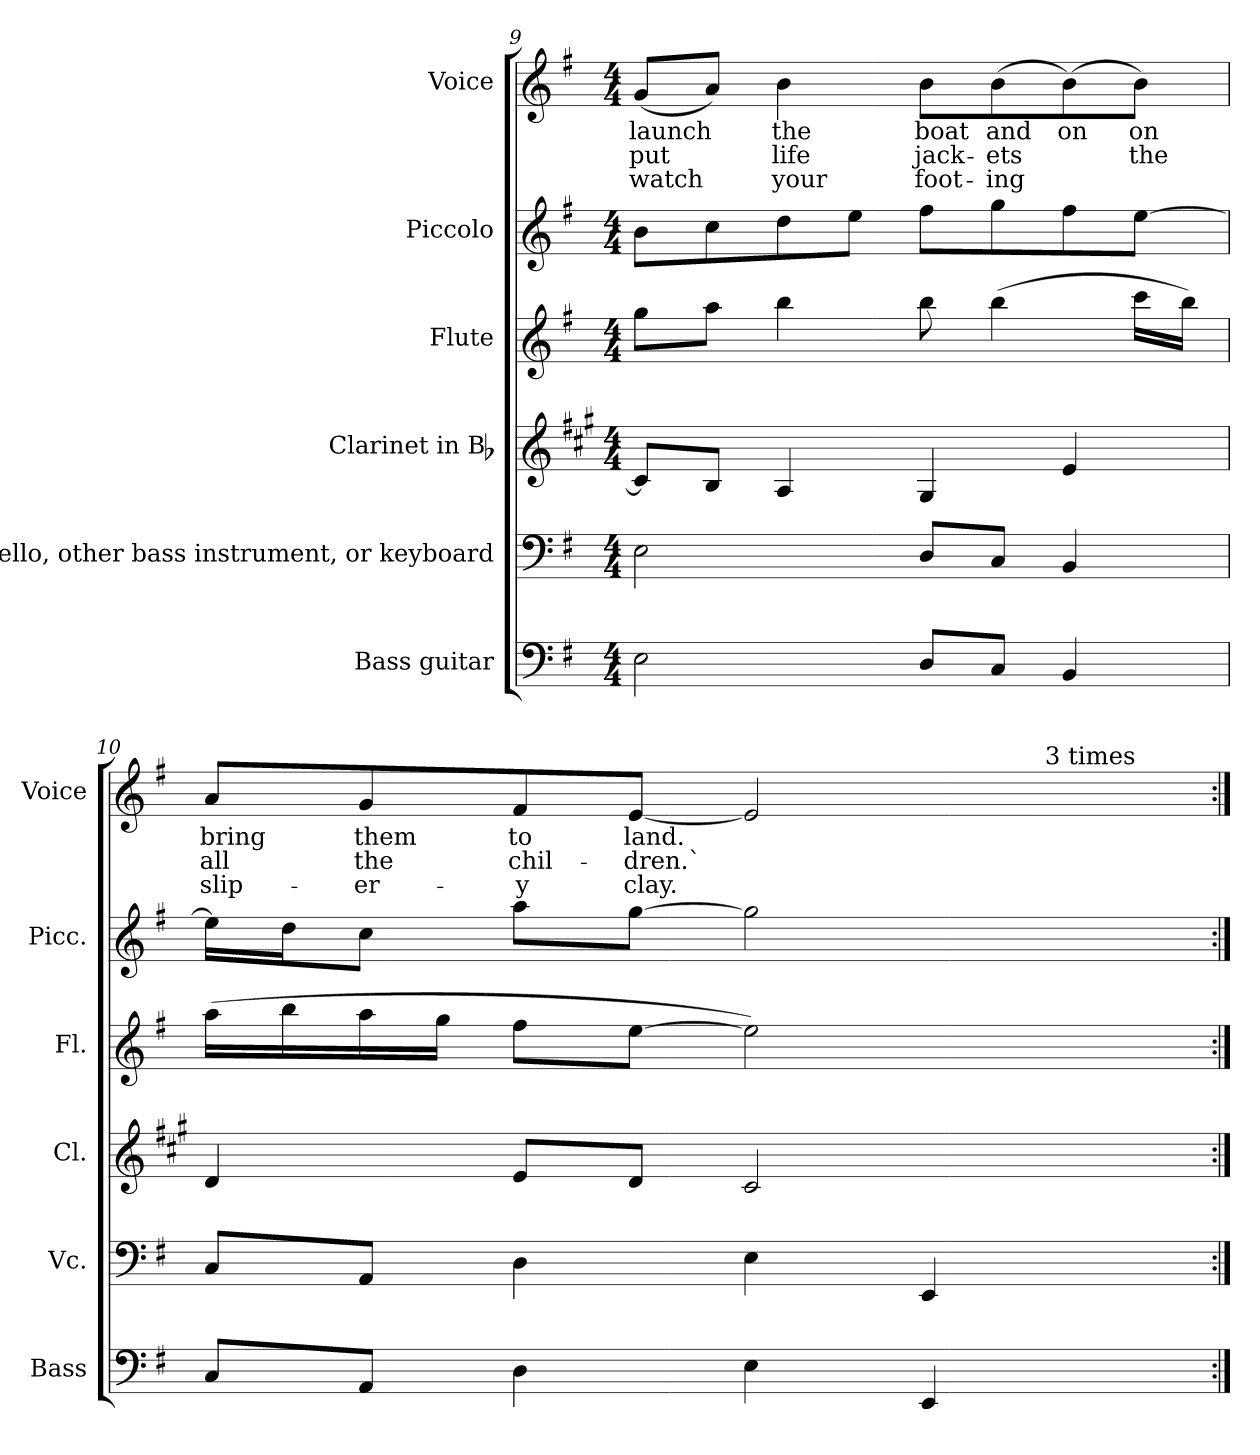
**kern	**kern	**kern	**kern	**kern	**kern	**text	**text	**text
*part6	*part5	*part4	*part3	*part2	*part1	*part1	*part1	*part1
*staff6	*staff5	*staff4	*staff3	*staff2	*staff1	*staff1	*staff1	*staff1
*I"Bass guitar	*I"Violoncello, other bass instrument, or keyboard	*I"Clarinet in Bb	*I"Flute	*I"Piccolo	*I"Voice	*	*	*
*I'Bass	*I'Vc.	*I'Cl.	*I'Fl.	*I'Picc.	*I'Voice	*	*	*
*clefF4	*clefF4	*clefG2	*clefG2	*clefG2	*clefG2	*	*	*
*ITrd7c12	*	*ITrd1c2	*	*ITrd-7c-12	*	*	*	*
*k[f#]	*k[f#]	*k[f#]	*k[f#]	*k[f#]	*k[f#]	*	*	*
*G:	*G:	*G:	*G:	*G:	*G:	*	*	*
*M4/4	*M4/4	*M4/4	*M4/4	*M4/4	*M4/4	*	*	*
=9	=9	=9	=9	=9	=9	=9	=9	=9
!	!	!	!	!	!	!LO:LY:b:color=#000000	!LO:LY:b:color=#000000	!LO:LY:b:color=#000000
2EEi\	2Ei\	8Bi/L]	8ggi\L	8bbi\L	(8gi/L	launch	put	watch
.	.	8Ai/J	8aai\J	8ccci\	8ai/J)	.	.	.
!	!	!	!	!	!	!LO:LY:b:color=#000000	!LO:LY:b:color=#000000	!LO:LY:b:color=#000000
.	.	4Gi/	4bbi\	8dddi\	4bi\	the	life	your
.	.	.	.	8eeei\J	.	.	.	.
!	!	!	!	!	!	!LO:LY:b:color=#000000	!LO:LY:b:color=#000000	!LO:LY:b:color=#000000
8DDi/L	8Di/L	4F#i/	8bbi\	8fff#i\L	8bi\L	boat	jack-	foot-
!	!	!	!	!	!	!LO:LY:b:color=#000000	!LO:LY:b:color=#000000	!LO:LY:b:color=#000000
8CCi/J	8Ci/J	.	(4bbi\	8gggi\	(8bi\	and	-ets	-ing
!	!	!	!	!	!	!LO:LY:b:color=#000000	!	!
4BBBi/	4BBi/	4di/	.	8fff#i\	(8bi\)	on	.	.
!	!	!	!	!	!	!LO:LY:b:color=#000000	!LO:LY:b:color=#000000	!
.	.	.	16ccci\LL	[8eeei\J	8bi\J)	on	the	.
.	.	.	16bbi\JJ)	.	.	.	.	.
=10	=10	=10	=10	=10	=10	=10	=10	=10
!	!	!	!	!	!	!LO:LY:b:color=#000000	!LO:LY:b:color=#000000	!LO:LY:b:color=#000000
*	*	*	*	*	*^	*	*	*
8CCi/L	8Ci/L	4ci/	(16aai\LL	16eeei\LL]	8ai/L	2ryy	bring	all	slip-
.	.	.	16bbi\	16dddi\J	.	.	.	.	.
!	!	!	!	!	!	!	!LO:LY:b:color=#000000	!LO:LY:b:color=#000000	!LO:LY:b:color=#000000
8AAAi/J	8AAi/J	.	16aai\	8ccci\J	8gi/	.	them	the	-er-
.	.	.	16ggi\JJ	.	.	.	.	.	.
!	!	!	!	!	!	!	!LO:LY:b:color=#000000	!LO:LY:b:color=#000000	!LO:LY:b:color=#000000
4DDi\	4Di\	8di/L	8ff#i\L	8aaai\L	8f#i/	.	to	chil-	-y
!	!	!	!	!	!	!	!LO:LY:b:color=#000000	!LO:LY:b:color=#000000	!LO:LY:b:color=#000000
.	.	8ci/J	[8eei\J	[8gggi\J	[8ei/J	.	land.	-dren.`	clay.
4EEi\	4Ei\	2Bi/	2eei\])	2gggi\]	2ei/]	4ryy	.	.	.
4EEEi/	4EEi/	.	.	.	.	8ryy	.	.	.
.	.	.	.	.	.	512ryy	.	.	.
!	!	!	!	!	!	!LO:TX:a:t=3 times	!	!	!
.	.	.	.	.	.	16ryy	.	.	.
.	.	.	.	.	.	32ryy	.	.	.
.	.	.	.	.	.	64...ryy	.	.	.
*	*	*	*	*	*v	*v	*	*	*
=:|!	=:|!	=:|!	=:|!	=:|!	=:|!	=:|!	=:|!	=:|!
*-	*-	*-	*-	*-	*-	*-	*-	*-
